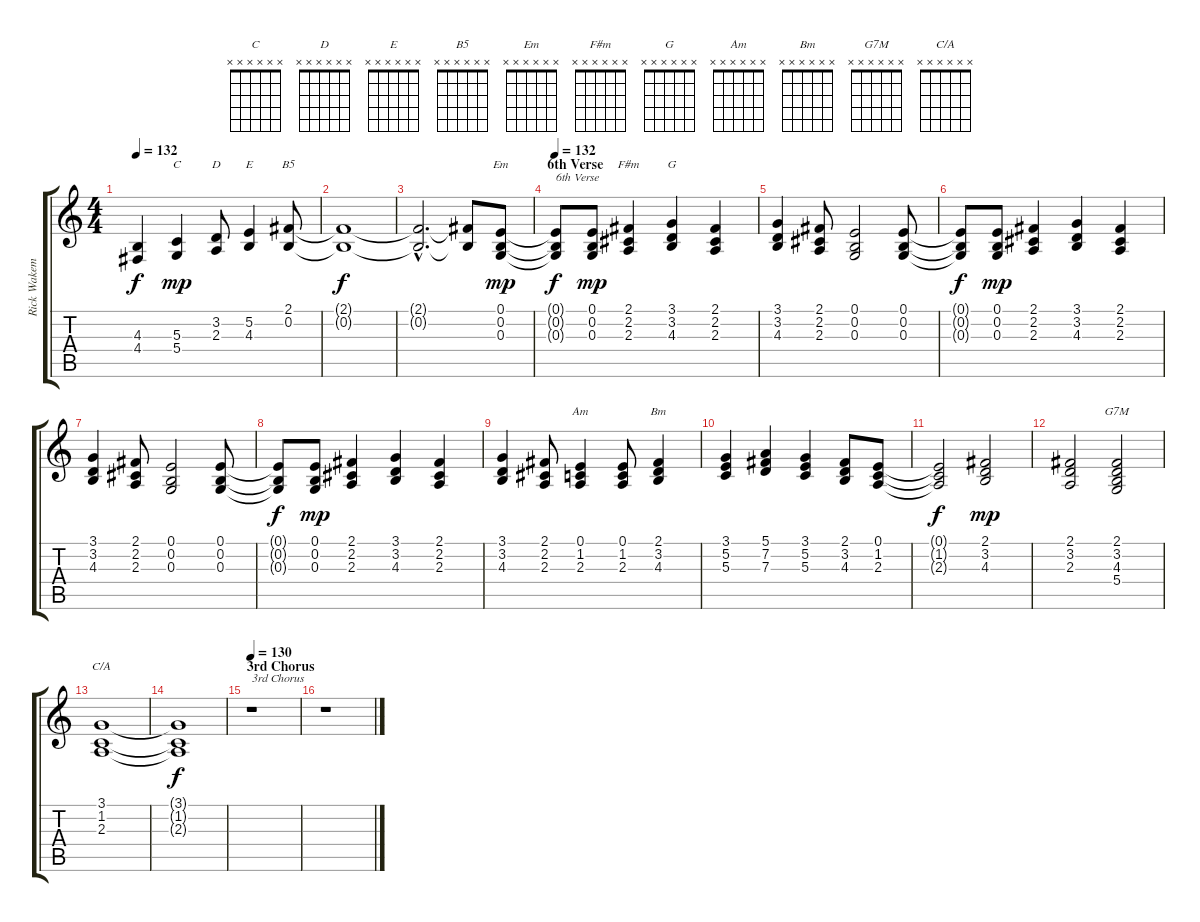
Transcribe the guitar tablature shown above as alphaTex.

\track ("Rick Wakeman 2" "Rick Wakem") {instrument acousticgrandpiano}
\staff {score tabs}
\tuning (E4 B3 G3 D3 A2 E2) {hide}
\chord ("C" x x x x x x)
\chord ("D" x x x x x x)
\chord ("E" x x x x x x)
\chord ("B5" x x x x x x)
\chord ("Em" x x x x x x)
\chord ("F#m" x x x x x x)
\chord ("G" x x x x x x)
\chord ("Am" x x x x x x)
\chord ("Bm" x x x x x x)
\chord ("G7M" x x x x x x)
\chord ("C/A" x x x x x x)
\ts (4 4)
\tempo 132
\clef g2
\ks c
(4.3{t} 4.4{t}).4{dy f} (5.3 5.4).4{ch "C" dy mp} (3.2 2.3).8{ch "D"} (5.2 4.3).4{ch "E"} (2.1 0.2).8{ch "B5"} |
(2.1{t} 0.2{t}).1{dy f} |
(2.1{hac t} 0.2{hac t}).2{d} (2.1{t} 0.2{t}).8 (0.1 0.2 0.3).8{ch "Em" dy mp} |
\section ("" "6th Verse")
\tempo 132
(0.1{t} 0.2{t} 0.3{t}).8{txt "6th Verse" dy f} (0.1 0.2 0.3).8{dy mp} (2.1 2.2 2.3).4{ch "F#m"} (3.1 3.2 4.3).4{ch "G"} (2.1 2.2 2.3).4 |
(3.1 3.2 4.3).4 (2.1 2.2 2.3).8 (0.1 0.2 0.3).2 (0.1 0.2 0.3).8 |
(0.1{t} 0.2{t} 0.3{t}).8{dy f} (0.1 0.2 0.3).8{dy mp} (2.1 2.2 2.3).4 (3.1 3.2 4.3).4 (2.1 2.2 2.3).4 |
(3.1 3.2 4.3).4 (2.1 2.2 2.3).8 (0.1 0.2 0.3).2 (0.1 0.2 0.3).8 |
(0.1{t} 0.2{t} 0.3{t}).8{dy f} (0.1 0.2 0.3).8{dy mp} (2.1 2.2 2.3).4 (3.1 3.2 4.3).4 (2.1 2.2 2.3).4 |
(3.1 3.2 4.3).4 (2.1 2.2 2.3).8 (0.1 1.2 2.3).4{ch "Am"} (0.1 1.2 2.3).8 (2.1 3.2 4.3).4{ch "Bm"} |
(3.1 5.2 5.3).4 (5.1 7.2 7.3).4 (3.1 5.2 5.3).4 (2.1 3.2 4.3).8 (0.1 1.2 2.3).8 |
(0.1{t} 1.2{t} 2.3{t}).2{dy f} (2.1 3.2 4.3).2{dy mp} |
(2.1 3.2 2.3).2 (2.1 3.2 4.3 5.4).2{ch "G7M"} |
(3.1 1.2 2.3).1{ch "C/A"} |
(3.1{t} 1.2{t} 2.3{t}).1{dy f} |
\section ("" "3rd Chorus")
\tempo 130
r.1{txt "3rd Chorus"} |
r.1
